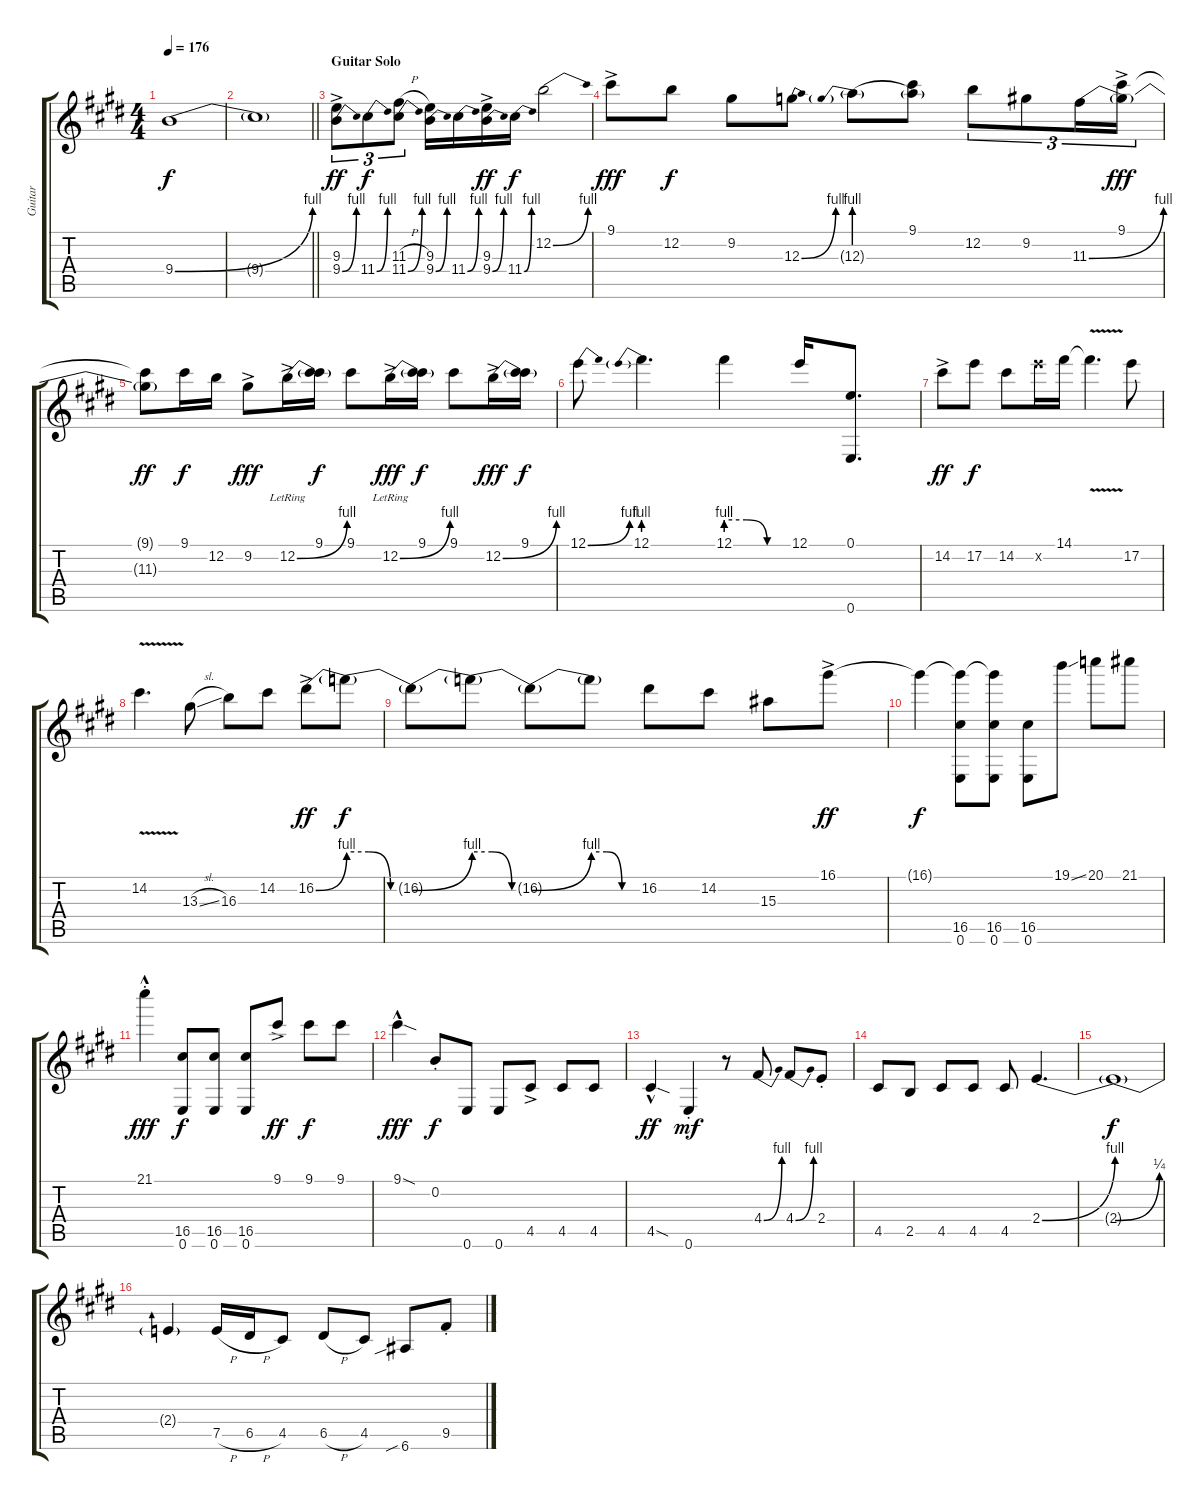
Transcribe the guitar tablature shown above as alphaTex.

\track ("Guitar " "Guitar ") {instrument distortionguitar}
\staff {score tabs}
\tuning (E4 B3 G3 D3 A2 E2) {hide}
\ts (4 4)
\tempo 176
\clef g2
\ks e
9.4{be (bend 0 0 60 4)}.1{dy f} |
\barLineRight lightlight
9.4{t}.1 |
\section ("" "Guitar Solo")
(9.3{ac} 9.4{be (bend 0 0 60 4) ac}).8{tu (3 2) dy ff} 11.4{be (bend 0 0 60 4)}.8{tu (3 2) dy f} (11.3{h} 11.4{be (bend 0 0 60 4)}).8{tu (3 2)} (9.3 9.4{be (bend 0 0 60 4)}).16 11.4{be (bend 0 0 60 4)}.16 (9.3{ac} 9.4{be (bend 0 0 60 4) ac}).16{dy ff} 11.4{be (bend 0 0 60 4)}.16{dy f} 12.2{be (bend 0 0 60 4)}.2 |
9.1{ac}.8{dy fff} 12.2.8{dy f} 9.2.8 12.3{be (bend 0 0 60 4)}.8 12.3{be (prebend 0 4 60 4) g}.8 (9.1 12.3{t}).8 12.2.8{tu (3 2)} 9.2.8{tu (3 2)} 11.3{be (bend 0 0 60 4)}.16{tu (3 2)} (9.1{ac} 11.3{t}).16{tu (3 2) dy fff} |
(9.1{t} 11.3{t}).8{dy ff} 9.1.16{dy f} 12.2.16 9.2{ac}.8{dy fff} 12.2{be (bend 0 0 60 4) ac lr}.16 (9.1 12.2{t}).16{dy f} 9.1.8 12.2{be (bend 0 0 60 4) ac lr}.16{dy fff} (9.1 12.2{t}).16{dy f} 9.1.8 12.2{be (bend 0 0 60 4) ac}.16{dy fff} (9.1 12.2{t}).16{dy f} |
12.1{be (bend 0 0 60 4)}.8 12.1{be (prebend 0 4 60 4)}.4{d} 12.1{be (custom 0 4 20 4 40 0 60 0)}.4 12.1.16 (0.1 0.6).8{d} |
14.2{ac}.8{dy ff} 17.2.8{dy f} 14.2.8 17.2{x}.16 14.1.16 14.1{v t}.4{d} 17.2.8 |
14.2{v}.4{d} 13.3{sl}.8 16.3.8 14.2.8 16.2{be (bend 0 0 60 4) ac}.8{dy ff} 16.2{be (custom 0 4 20 4 40 0 60 0) t}.8{dy f} |
16.2{be (bend 0 0 60 4) t}.8 16.2{be (custom 0 4 20 4 40 0 60 0) t}.8 16.2{be (bend 0 0 60 4) t}.8 16.2{be (custom 0 4 20 4 40 0 60 0) t}.8 16.2.8 14.2.8 15.3.8 16.1{ac}.8{dy ff} |
16.1{t}.4{dy f} (16.1{t} 16.5 0.6).8 (16.1{t} 16.5 0.6).8 (16.5 0.6).8 19.1{ss}.8 20.1.8 21.1.8 |
21.1{hac st}.4{dy fff} (16.5 0.6).8{dy f} (16.5 0.6).8 (16.5 0.6).8 9.1{ac}.8{dy ff} 9.1.8{dy f} 9.1.8 |
9.1{sod hac}.4{dy fff} 0.2{st}.8{dy f} 0.6.8 0.6.8 4.5{ac}.8 4.5.8 4.5.8 |
4.5{sod hac}.4{dy ff} 0.6{st}.4{dy mf} r.8 4.4{be (bend 0 0 60 4)}.8 4.4{be (bend 0 0 60 4)}.8 2.4{st}.8 |
4.5.8 2.5.8 4.5.8 4.5.8 4.5.8 2.4{be (bend 0 0 60 4)}.4{d} |
2.4{be (bend 0 0 60 1) t}.1{dy f} |
2.4{t}.4 7.5{h}.16 6.5{h}.16 4.5.8 6.5{h}.8 4.5.8 6.6{sib}.8 9.5{st}.8
